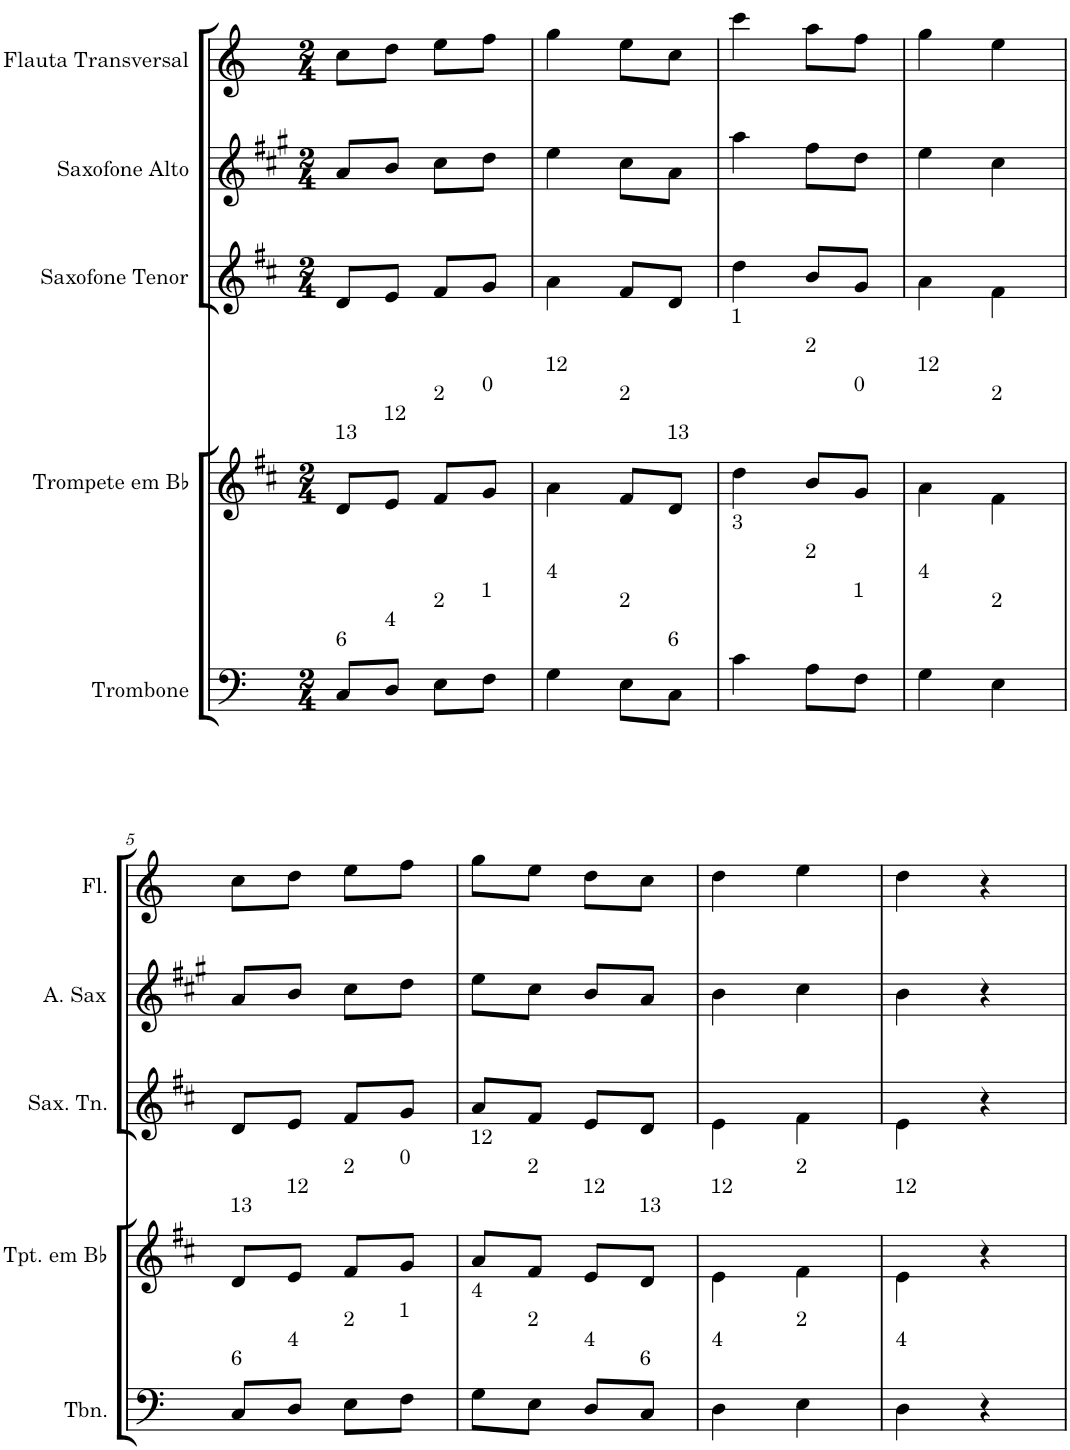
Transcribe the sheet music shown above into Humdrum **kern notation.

**kern	**kern	**kern	**kern	**kern
*part5	*part4	*part3	*part2	*part1
*staff5	*staff4	*staff3	*staff2	*staff1
*I"Trombone	*I"Trompete em Bb	*I"Saxofone Tenor	*I"Saxofone Alto	*I"Flauta Transversal
*I'Tbn.	*I'Tpt. em Bb	*I'Sax. Tn.	*	*I'Fl.
*clefF4	*clefG2	*clefG2	*clefG2	*clefG2
*	*Trd1c2	*Trd8c14	*Trd5c9	*
*k[]	*k[f#c#]	*k[f#c#]	*k[f#c#g#]	*k[]
*M2/4	*M2/4	*M2/4	*M2/4	*M2/4
=1	=1	=1	=1	=1
!	!LO:TX:a:t=13	!	!	!
!LO:TX:a:t=6	!	!	!	!
8C/L	8d/L	8d/L	8a/L	8cc\L
!	!LO:TX:a:t=12	!	!	!
!LO:TX:a:t=4	!	!	!	!
8D/J	8e/J	8e/J	8b/J	8dd\J
!	!LO:TX:a:t=2	!	!	!
!LO:TX:a:t=2	!	!	!	!
8E\L	8f#/L	8f#/L	8cc#\L	8ee\L
!	!LO:TX:a:t=0	!	!	!
!LO:TX:a:t=1	!	!	!	!
8F\J	8g/J	8g/J	8dd\J	8ff\J
=2	=2	=2	=2	=2
!	!LO:TX:a:t=12	!	!	!
!LO:TX:a:t=4	!	!	!	!
4G\	4a\	4a\	4ee\	4gg\
!	!LO:TX:a:t=2	!	!	!
!LO:TX:a:t=2	!	!	!	!
8E\L	8f#/L	8f#/L	8cc#\L	8ee\L
!	!LO:TX:a:t=13	!	!	!
!LO:TX:a:t=6	!	!	!	!
8C\J	8d/J	8d/J	8a\J	8cc\J
=3	=3	=3	=3	=3
!	!LO:TX:a:t=1	!	!	!
!LO:TX:a:t=3	!	!	!	!
4c\	4dd\	4dd\	4aa\	4ccc\
!	!LO:TX:a:t=2	!	!	!
!LO:TX:a:t=2	!	!	!	!
8A\L	8b/L	8b/L	8ff#\L	8aa\L
!	!LO:TX:a:t=0	!	!	!
!LO:TX:a:t=1	!	!	!	!
8F\J	8g/J	8g/J	8dd\J	8ff\J
=4	=4	=4	=4	=4
!	!LO:TX:a:t=12	!	!	!
!LO:TX:a:t=4	!	!	!	!
4G\	4a\	4a\	4ee\	4gg\
!	!LO:TX:a:t=2	!	!	!
!LO:TX:a:t=2	!	!	!	!
4E\	4f#\	4f#\	4cc#\	4ee\
!!LO:LB:g=z
=5	=5	=5	=5	=5
!	!LO:TX:a:t=13	!	!	!
!LO:TX:a:t=6	!	!	!	!
8C/L	8d/L	8d/L	8a/L	8cc\L
!	!LO:TX:a:t=12	!	!	!
!LO:TX:a:t=4	!	!	!	!
8D/J	8e/J	8e/J	8b/J	8dd\J
!	!LO:TX:a:t=2	!	!	!
!LO:TX:a:t=2	!	!	!	!
8E\L	8f#/L	8f#/L	8cc#\L	8ee\L
!	!LO:TX:a:t=0	!	!	!
!LO:TX:a:t=1	!	!	!	!
8F\J	8g/J	8g/J	8dd\J	8ff\J
=6	=6	=6	=6	=6
!	!LO:TX:a:t=12	!	!	!
!LO:TX:a:t=4	!	!	!	!
8G\L	8a/L	8a/L	8ee\L	8gg\L
!	!LO:TX:a:t=2	!	!	!
!LO:TX:a:t=2	!	!	!	!
8E\J	8f#/J	8f#/J	8cc#\J	8ee\J
!	!LO:TX:a:t=12	!	!	!
!LO:TX:a:t=4	!	!	!	!
8D/L	8e/L	8e/L	8b/L	8dd\L
!	!LO:TX:a:t=13	!	!	!
!LO:TX:a:t=6	!	!	!	!
8C/J	8d/J	8d/J	8a/J	8cc\J
=7	=7	=7	=7	=7
!	!LO:TX:a:t=12	!	!	!
!LO:TX:a:t=4	!	!	!	!
4D\	4e\	4e\	4b\	4dd\
!	!LO:TX:a:t=2	!	!	!
!LO:TX:a:t=2	!	!	!	!
4E\	4f#\	4f#\	4cc#\	4ee\
=8	=8	=8	=8	=8
!	!LO:TX:a:t=12	!	!	!
!LO:TX:a:t=4	!	!	!	!
4D\	4e\	4e\	4b\	4dd\
4r	4r	4r	4r	4r
=	=	=	=	=
*-	*-	*-	*-	*-
